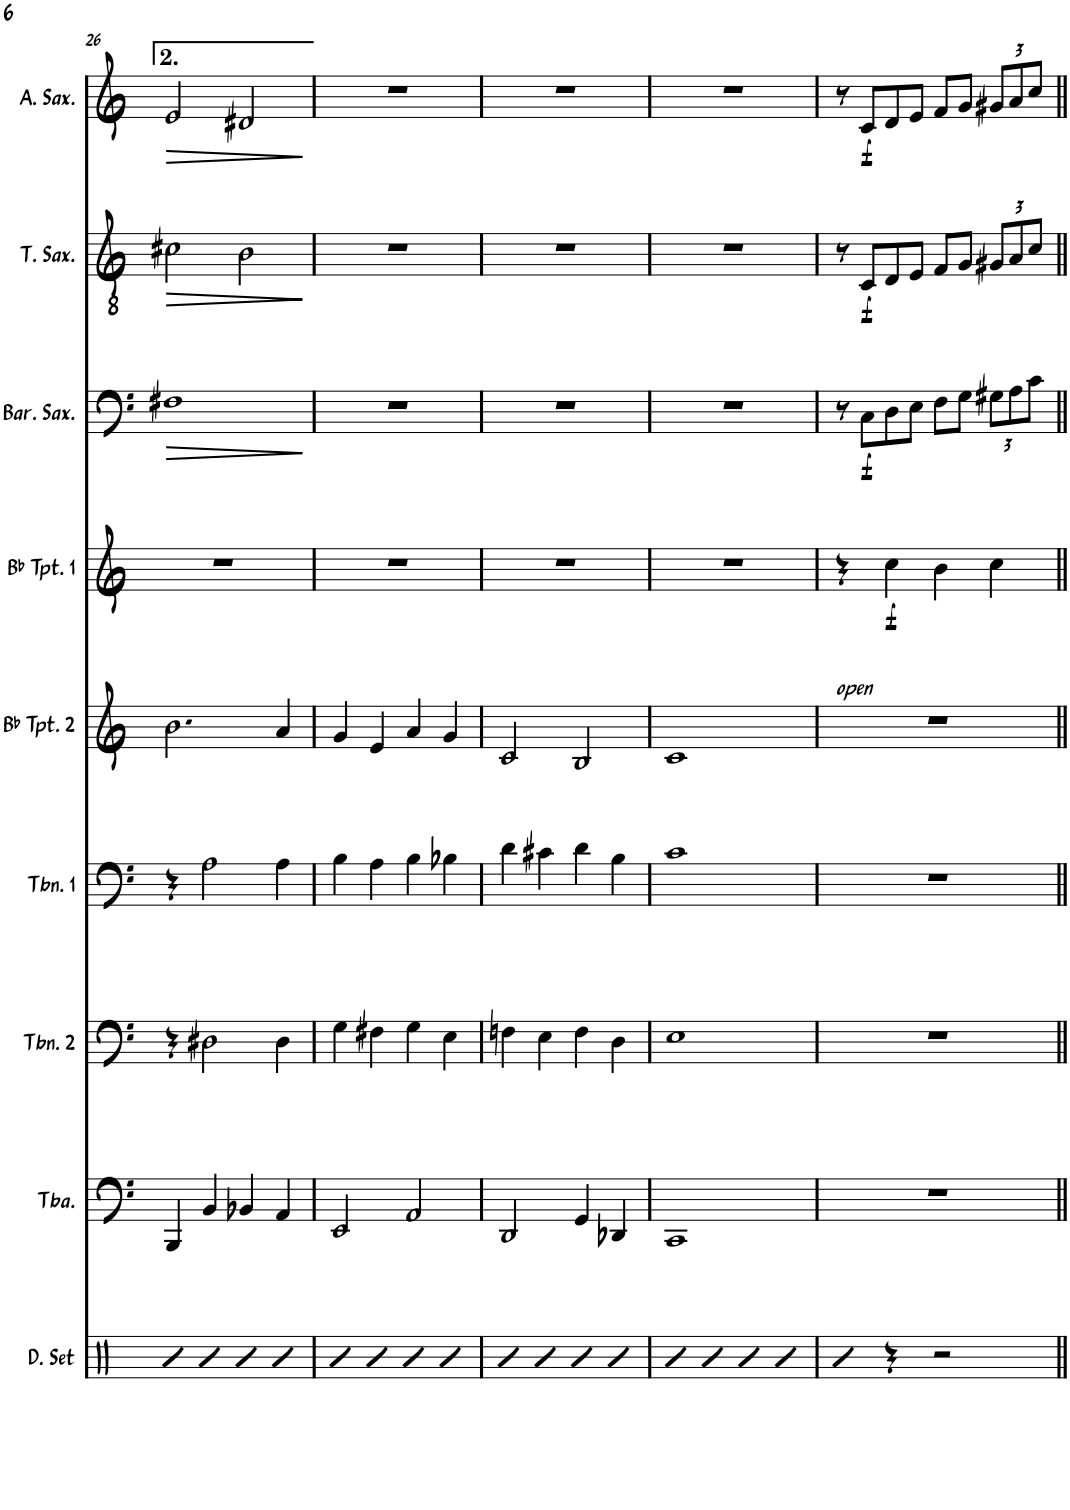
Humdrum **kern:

**kern	**kern	**kern	**kern	**kern	**kern	**dynam	**kern	**dynam	**kern	**dynam	**kern	**dynam
*part9	*part8	*part7	*part6	*part5	*part4	*part4	*part3	*part3	*part2	*part2	*part1	*part1
*staff9	*staff8	*staff7	*staff6	*staff5	*staff4	*staff4	*staff3	*staff3	*staff2	*staff2	*staff1	*staff1
*I"Drumset	*I"Tuba	*I"Trombone 2	*I"Trombone 1	*I"Bb Trumpet 2	*I"Bb Trumpet 1	*	*I"Baritone Saxophone	*	*I"Tenor Saxophone	*	*I"Alto Saxophone	*
*I'D. Set	*I'Tba.	*I'Tbn. 2	*I'Tbn. 1	*I'Bb Tpt. 2	*I'Bb Tpt. 1	*	*I'Bar. Sax.	*	*I'T. Sax.	*	*I'A. Sax.	*
!!LO:PB:g=z
*clefX	*clefF4	*clefF4	*clefF4	*clefG2	*clefG2	*	*clefF4	*	*clefGv2	*	*clefG2	*
*	*	*	*	*Trd1c2	*Trd1c2	*	*Trd12c21	*	*Trd8c14	*	*Trd5c9	*
*k[]	*k[]	*k[]	*k[]	*k[]	*k[]	*	*k[]	*	*k[]	*	*k[]	*
*M2/2	*M2/2	*M2/2	*M2/2	*M2/2	*M2/2	*	*M2/2	*	*M2/2	*	*M2/2	*
*met(c|)	*met(c|)	*met(c|)	*met(c|)	*met(c|)	*met(c|)	*	*met(c|)	*	*met(c|)	*	*met(c|)	*
=26	=26	=26	=26	=26	=26	=26	=26	=26	=26	=26	=26	=26
!	!	!	!	!	!	!	!	!LO:HP:b	!	!LO:HP:b	!	!LO:HP:b
4R	4BBB/	4r	4r	2.b\	1r	.	1F#X	>	2c#X\	>	2e/	>
4R	4BB/	2D#X\	2A\	.	.	.	.	.	.	.	.	.
4R	4BB-X/	.	.	.	.	.	.	.	2B\	.	2d#X/	.
4R	4AA/	4D#\	4A\	4a/	.	.	.	.	.	.	.	.
.	.	.	.	.	.	.	.	]	.	]	.	]
=27	=27	=27	=27	=27	=27	=27	=27	=27	=27	=27	=27	=27
4R	2EE/	4G\	4B\	4g/	1r	.	1r	.	1r	.	1r	.
4R	.	4F#X\	4A\	4e/	.	.	.	.	.	.	.	.
4R	2AA/	4G\	4B\	4a/	.	.	.	.	.	.	.	.
4R	.	4E\	4B-X\	4g/	.	.	.	.	.	.	.	.
=28	=28	=28	=28	=28	=28	=28	=28	=28	=28	=28	=28	=28
4R	2DD/	4Fn\	4d\	2c/	1r	.	1r	.	1r	.	1r	.
4R	.	4E\	4c#X\	.	.	.	.	.	.	.	.	.
4R	4GG/	4F\	4d\	2B/	.	.	.	.	.	.	.	.
4R	4DD-X/	4D\	4B\	.	.	.	.	.	.	.	.	.
=29	=29	=29	=29	=29	=29	=29	=29	=29	=29	=29	=29	=29
4R	1CC	1E	1c	1c	1r	.	1r	.	1r	.	1r	.
4R	.	.	.	.	.	.	.	.	.	.	.	.
4R	.	.	.	.	.	.	.	.	.	.	.	.
4R	.	.	.	.	.	.	.	.	.	.	.	.
=30	=30	=30	=30	=30	=30	=30	=30	=30	=30	=30	=30	=30
!	!	!	!	!LO:TX:a:i:t=open	!	!	!	!	!	!	!	!
4R	1r	1r	1r	1r	4r	.	8r	.	8r	.	8r	.
!	!	!	!	!	!	!	!	!LO:DY:b	!	!LO:DY:b	!	!LO:DY:b
.	.	.	.	.	.	.	8C\L	f	8C/L	f	8c/L	f
!	!	!	!	!	!	!LO:DY:b	!	!	!	!	!	!
4r	.	.	.	.	4cc\	f	8D\	.	8D/	.	8d/	.
.	.	.	.	.	.	.	8E\J	.	8E/J	.	8e/J	.
2r	.	.	.	.	4b\	.	8F\L	.	8F/L	.	8f/L	.
.	.	.	.	.	.	.	8G\J	.	8G/J	.	8g/J	.
*	*	*	*	*	*	*	*Xbrackettup	*	*Xbrackettup	*	*Xbrackettup	*
.	.	.	.	.	4cc\	.	12G#X\L	.	12G#X/L	.	12g#X/L	.
.	.	.	.	.	.	.	12A\	.	12A/	.	12a/	.
.	.	.	.	.	.	.	12c\J	.	12c/J	.	12cc/J	.
=||	=||	=||	=||	=||	=||	=||	=||	=||	=||	=||	=||	=||
*-	*-	*-	*-	*-	*-	*-	*-	*-	*-	*-	*-	*-
